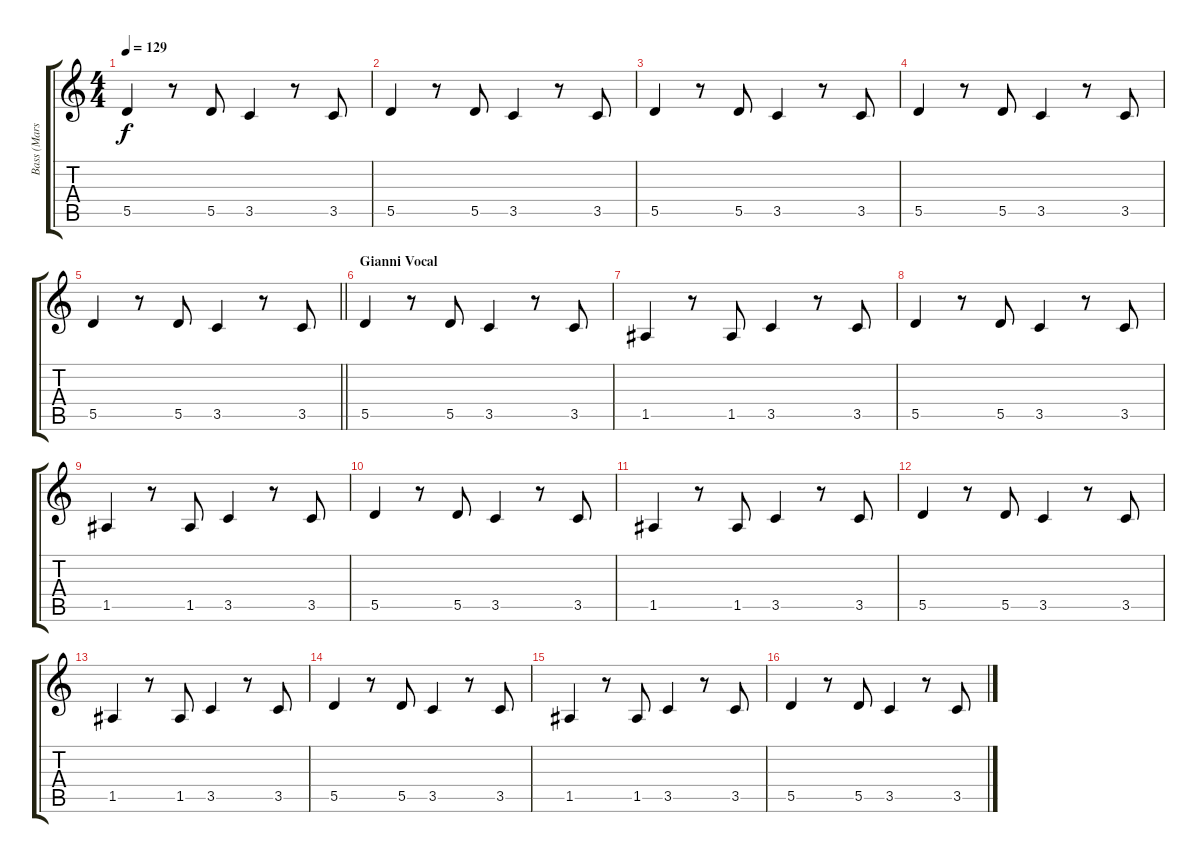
\track ("Bass (Marshall)" "Bass (Mars") {instrument acousticguitarnylon}
\staff {score tabs}
\tuning (E4 B3 G3 D3 A2 E2) {hide}
\ts (4 4)
\tempo 129
\clef g2
\ks c
5.5.4{dy f} r.8 5.5.8 3.5.4 r.8 3.5.8 |
5.5.4 r.8 5.5.8 3.5.4 r.8 3.5.8 |
5.5.4 r.8 5.5.8 3.5.4 r.8 3.5.8 |
5.5.4 r.8 5.5.8 3.5.4 r.8 3.5.8 |
\barLineRight lightlight
5.5.4 r.8 5.5.8 3.5.4 r.8 3.5.8 |
\section ("" "Gianni Vocal")
5.5.4 r.8 5.5.8 3.5.4 r.8 3.5.8 |
1.5.4 r.8 1.5.8 3.5.4 r.8 3.5.8 |
5.5.4 r.8 5.5.8 3.5.4 r.8 3.5.8 |
1.5.4 r.8 1.5.8 3.5.4 r.8 3.5.8 |
5.5.4 r.8 5.5.8 3.5.4 r.8 3.5.8 |
1.5.4 r.8 1.5.8 3.5.4 r.8 3.5.8 |
5.5.4 r.8 5.5.8 3.5.4 r.8 3.5.8 |
1.5.4 r.8 1.5.8 3.5.4 r.8 3.5.8 |
5.5.4 r.8 5.5.8 3.5.4 r.8 3.5.8 |
1.5.4 r.8 1.5.8 3.5.4 r.8 3.5.8 |
5.5.4 r.8 5.5.8 3.5.4 r.8 3.5.8
